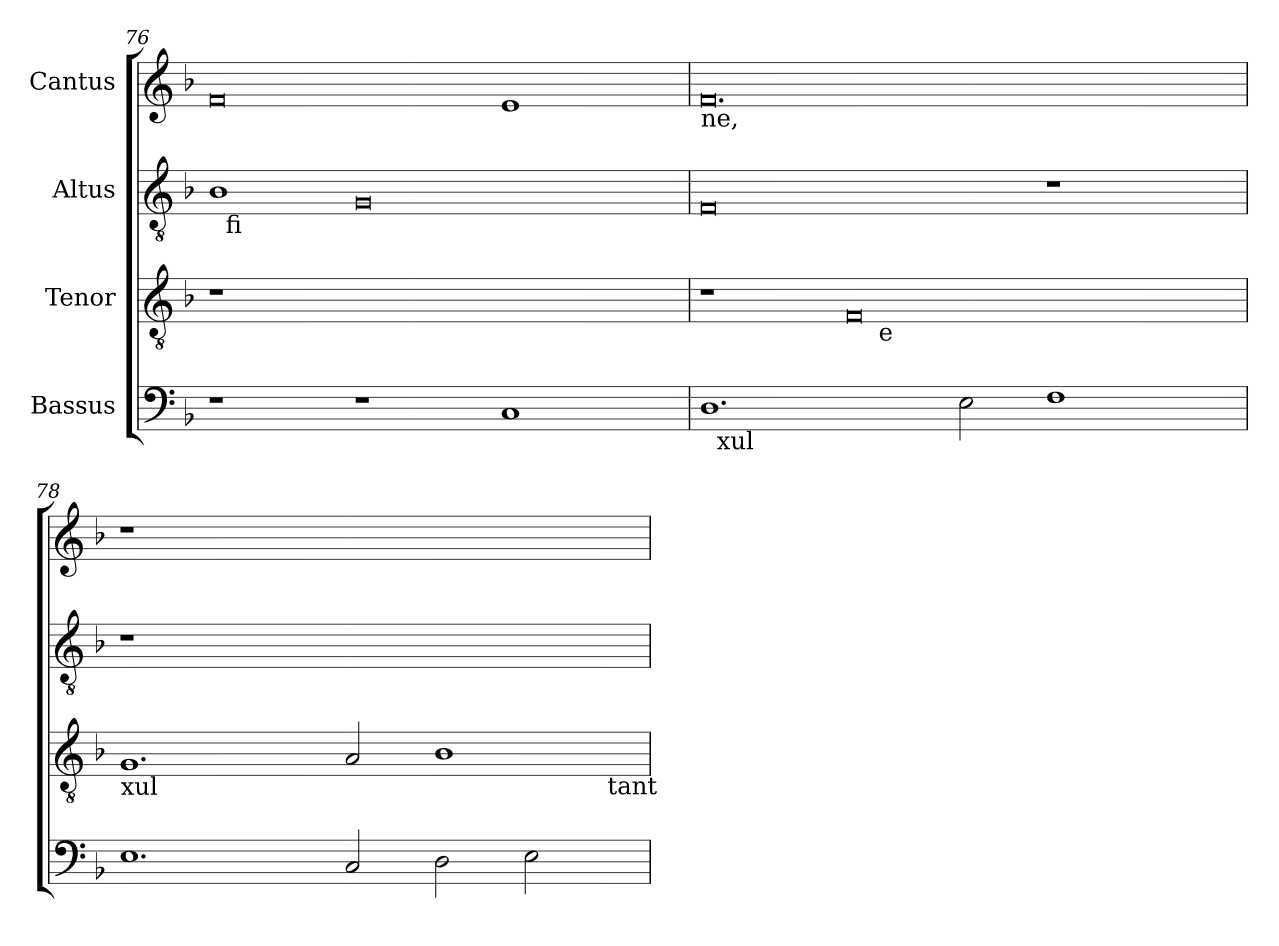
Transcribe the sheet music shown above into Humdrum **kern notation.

**kern	**kern	**kern	**kern
*part4	*part3	*part2	*part1
*staff4	*staff3	*staff2	*staff1
*I"Bassus	*I"Tenor	*I"Altus	*I"Cantus
*clefF4	*clefGv2	*clefGv2	*clefG2
*ITrd7c12	*	*	*
*k[b-]	*k[b-]	*k[b-]	*k[b-]
*F:	*F:	*F:	*F:
=76	=76	=76	=76
*	*	*^	*
1r	1r	1B-	32ryy	0f
!	!	!	!LO:TX:b:t=fi	!
.	.	.	1ryy	.
1r	0ryy	0G	.	.
.	.	.	1ryy	.
1CC	.	.	.	1e
.	.	.	2ryy	.
.	.	.	4...ryy	.
!!LO:PB:g=z
=77	=77	=77	=77	=77
!	!	!	!	!LO:TX:b:t=ne,
!	!	!LO:TX:b:t=ne,	!	!
*^	*^	*v	*v	*
1.DD	32ryy	1r	1ryy	0F	0.f
!	!LO:TX:b:t=xul	!	!	!	!
.	1ryy	.	.	.	.
.	.	0F	16ryy	.	.
.	1ryy	.	.	.	.
!	!	!	!LO:TX:b:t=e	!	!
.	.	.	1ryy	.	.
2EE\	.	.	.	.	.
1FF	.	.	.	1r	.
.	2ryy	.	.	.	.
.	.	.	2...ryy	.	.
.	4...ryy	.	.	.	.
=78	=78	=78	=78	=78	=78
!	!	!LO:TX:b:t=xul	!	!	!
!LO:TX:b:t=tant	!	!	!	!	!
*v	*v	*	*	*	*
1.EE	1.G	1ryy	1r	1r
.	.	1ryy	0ryy	0ryy
2CC/	2A/	.	.	.
2DD\	1B-	2...ryy	.	.
2EE\	.	.	.	.
!	!	!LO:TX:b:t=tant	!	!
.	.	16ryy	.	.
*	*v	*v	*	*
=	=	=	=
*-	*-	*-	*-
